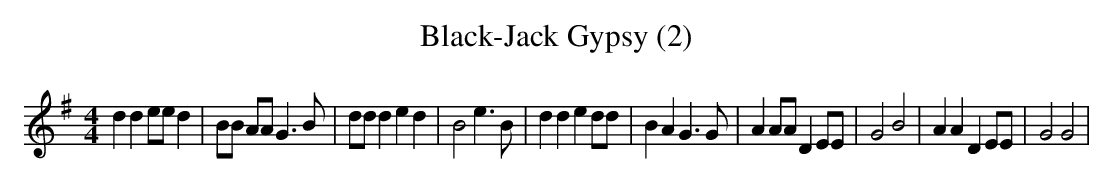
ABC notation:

X:1
T:Black-Jack Gypsy (2)
M:4/4
L:1/8
K:G
 d2 d2 ee d2| BB AA G3 B| dd d2 e2 d2| B4 e3 B| d2 d2 e2 dd| B2 A2 G3 G|\
 A2 AA D2 EE| G4 B4| A2 A2 D2 EE| G4 G4|
